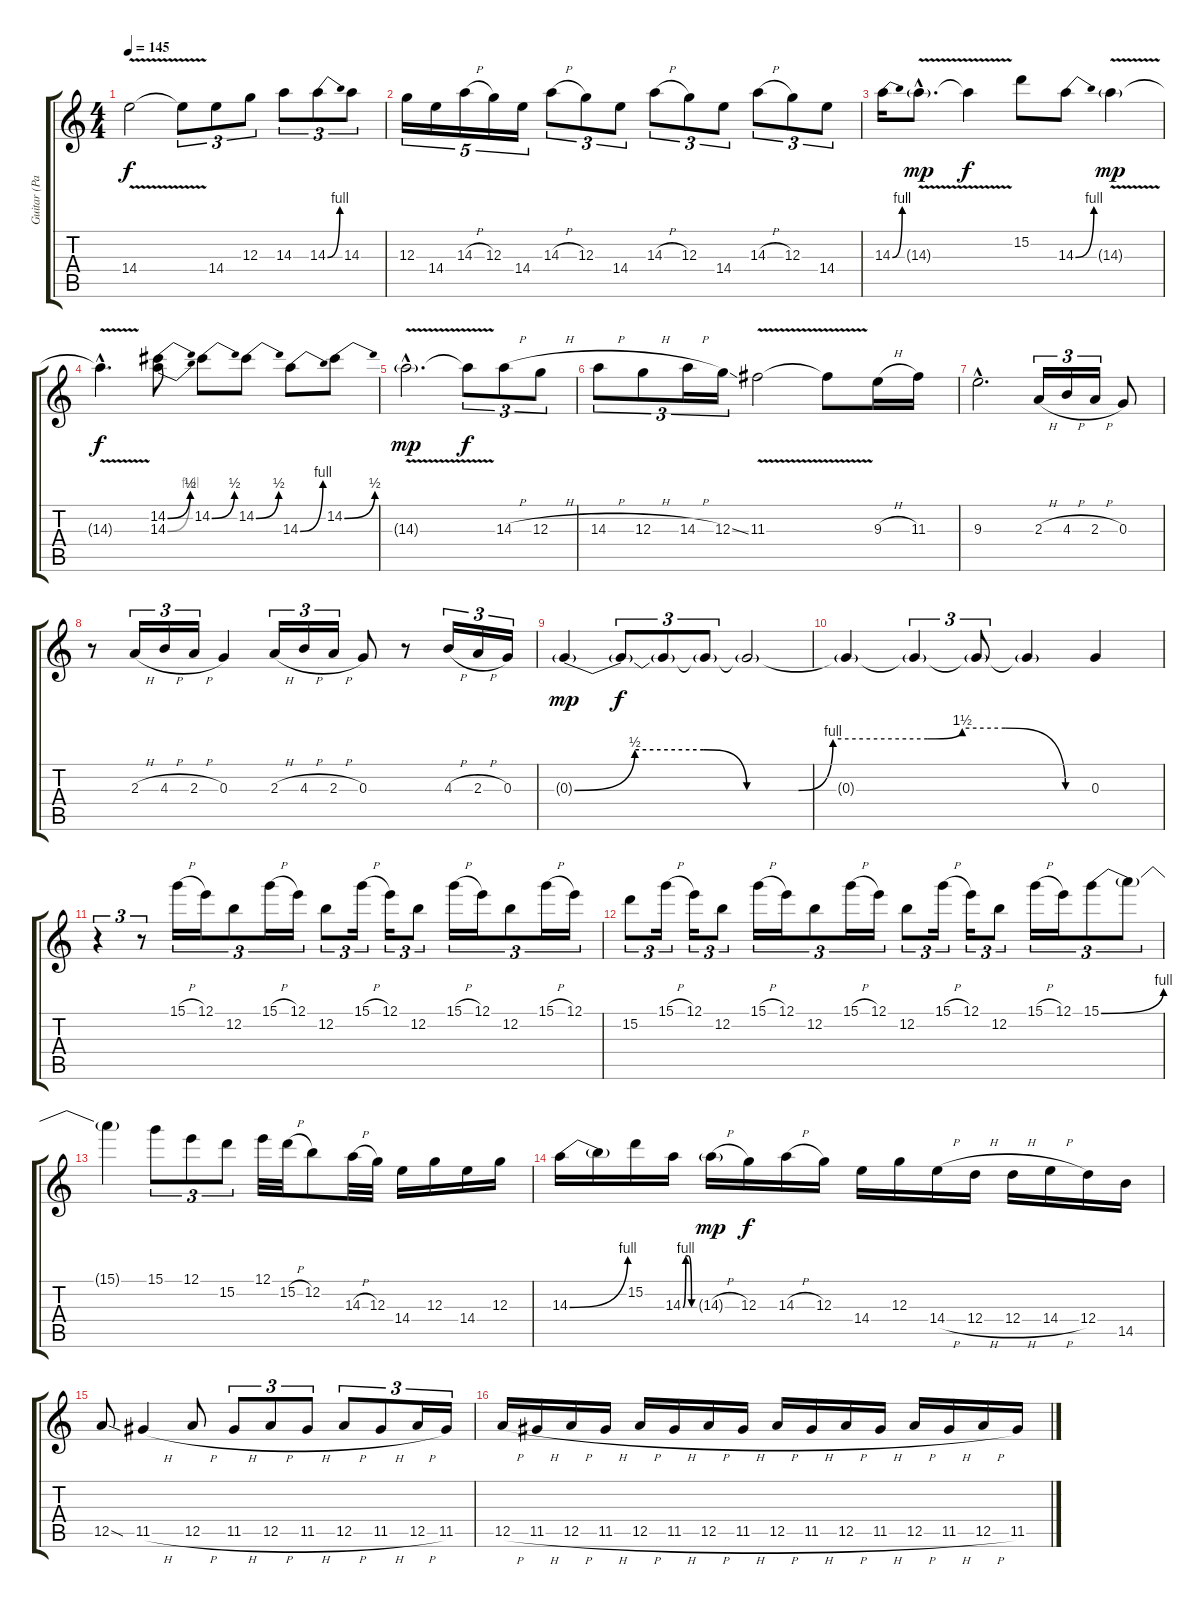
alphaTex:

\track ("Guitar (Page)" "Guitar (Pa") {instrument overdrivenguitar}
\staff {score tabs}
\tuning (E4 B3 G3 D3 A2 E2) {hide}
\ts (4 4)
\tempo 145
\clef g2
\ks c
14.4{v}.2{dy f} 14.4{t}.8{tu (3 2)} 14.4.8{tu (3 2)} 12.3.8{tu (3 2)} 14.3.8{tu (3 2)} 14.3{be (bend 0 0 60 4)}.8{tu (3 2)} 14.3.8{tu (3 2)} |
12.3.16{tu (5 4)} 14.4.16{tu (5 4)} 14.3{h}.16{tu (5 4)} 12.3.16{tu (5 4)} 14.4.16{tu (5 4)} 14.3{h}.8{tu (3 2)} 12.3.8{tu (3 2)} 14.4.8{tu (3 2)} 14.3{h}.8{tu (3 2)} 12.3.8{tu (3 2)} 14.4.8{tu (3 2)} 14.3{h}.8{tu (3 2)} 12.3.8{tu (3 2)} 14.4.8{tu (3 2)} |
14.3{be (bend 0 0 60 4)}.16 14.3{v g hac}.8{d dy mp} 14.3{t}.4{dy f} 15.2.8 14.3{be (bend 0 0 60 4)}.8 14.3{v g}.4{dy mp} |
14.3{hac t}.4{d dy f} (14.2{be (bend 0 0 60 2)} 14.3{be (bend 0 0 60 4)}).8 14.2{be (bend 0 0 60 2)}.8 14.2{be (bend 0 0 60 2)}.8 14.3{be (bend 0 0 60 4)}.8 14.2{be (bend 0 0 60 2)}.8 |
14.3{v g hac}.2{d dy mp} 14.3{t}.8{tu (3 2) dy f} 14.3{h}.8{tu (3 2)} 12.3{h}.8{tu (3 2)} |
14.3{h}.8{tu (3 2)} 12.3{h}.8{tu (3 2)} 14.3{h}.16{tu (3 2)} 12.3{ss}.16{tu (3 2)} 11.3{v}.2 11.3{t}.8 9.3{h}.16 11.3.16 |
9.3{hac}.2{d} 2.3{h}.16{tu (3 2)} 4.3{h}.16{tu (3 2)} 2.3{h}.16{tu (3 2)} 0.3.8 |
r.8 2.3{h}.16{tu (3 2)} 4.3{h}.16{tu (3 2)} 2.3{h}.16{tu (3 2)} 0.3.4 2.3{h}.16{tu (3 2)} 4.3{h}.16{tu (3 2)} 2.3{h}.16{tu (3 2)} 0.3.8 r.8 4.3{h}.16{tu (3 2)} 2.3{h}.16{tu (3 2)} 0.3.16{tu (3 2)} |
0.3{be (custom 0 0 7 2 15 2 20 0 26 0 30 4 41 4 45 6 50 6 57 0 60 0) g}.4{dy mp} 0.3{t}.8{tu (3 2) dy f} 0.3{t}.8{tu (3 2)} 0.3{t}.8{tu (3 2)} 0.3{t}.2 |
0.3{t}.4 0.3{t}.4{tu (3 2)} 0.3{t}.8{tu (3 2)} 0.3{t}.4 0.3.4 |
r.4{tu (3 2)} r.8{tu (3 2)} 15.1{h}.16{tu (3 2)} 12.1.16{tu (3 2)} 12.2.8{tu (3 2)} 15.1{h}.16{tu (3 2)} 12.1.16{tu (3 2)} 12.2.8{tu (3 2)} 15.1{h}.16{tu (3 2)} 12.1.16{tu (3 2)} 12.2.8{tu (3 2)} 15.1{h}.16{tu (3 2)} 12.1.16{tu (3 2)} 12.2.8{tu (3 2)} 15.1{h}.16{tu (3 2)} 12.1.16{tu (3 2)} |
15.2.8{tu (3 2)} 15.1{h}.16{tu (3 2)} 12.1.16{tu (3 2)} 12.2.8{tu (3 2)} 15.1{h}.16{tu (3 2)} 12.1.16{tu (3 2)} 12.2.8{tu (3 2)} 15.1{h}.16{tu (3 2)} 12.1.16{tu (3 2)} 12.2.8{tu (3 2)} 15.1{h}.16{tu (3 2)} 12.1.16{tu (3 2)} 12.2.8{tu (3 2)} 15.1{h}.16{tu (3 2)} 12.1.16{tu (3 2)} 15.1{be (bend 0 0 60 4)}.8{tu (3 2)} 15.1{t}.8{tu (3 2)} |
15.1{t}.4 15.1.8{tu (3 2)} 12.1.8{tu (3 2)} 15.2.8{tu (3 2)} 12.1.32 15.2{h}.32 12.2.8 14.3{h}.32 12.3.32 14.4.16 12.3.16 14.4.16 12.3.16 |
14.3{be (bend 0 0 60 4)}.16 14.3{t}.16 15.2.16 14.3{be (custom 0 0 15 4 30 4 45 0 60 0)}.16 14.3{h g}.16{dy mp} 12.3.16{dy f} 14.3{h}.16 12.3.16 14.4.16 12.3.16 14.4{h}.16 12.4{h}.16 12.4{h}.16 14.4{h}.16 12.4.16 14.5.16 |
12.5{sod}.8 11.5{h}.4 12.5{h}.8 11.5{h}.8{tu (3 2)} 12.5{h}.8{tu (3 2)} 11.5{h}.8{tu (3 2)} 12.5{h}.8{tu (3 2)} 11.5{h}.8{tu (3 2)} 12.5{h}.16{tu (3 2)} 11.5.16{tu (3 2)} |
12.5{h}.16 11.5{h}.16 12.5{h}.16 11.5{h}.16 12.5{h}.16 11.5{h}.16 12.5{h}.16 11.5{h}.16 12.5{h}.16 11.5{h}.16 12.5{h}.16 11.5{h}.16 12.5{h}.16 11.5{h}.16 12.5{h}.16 11.5.16
